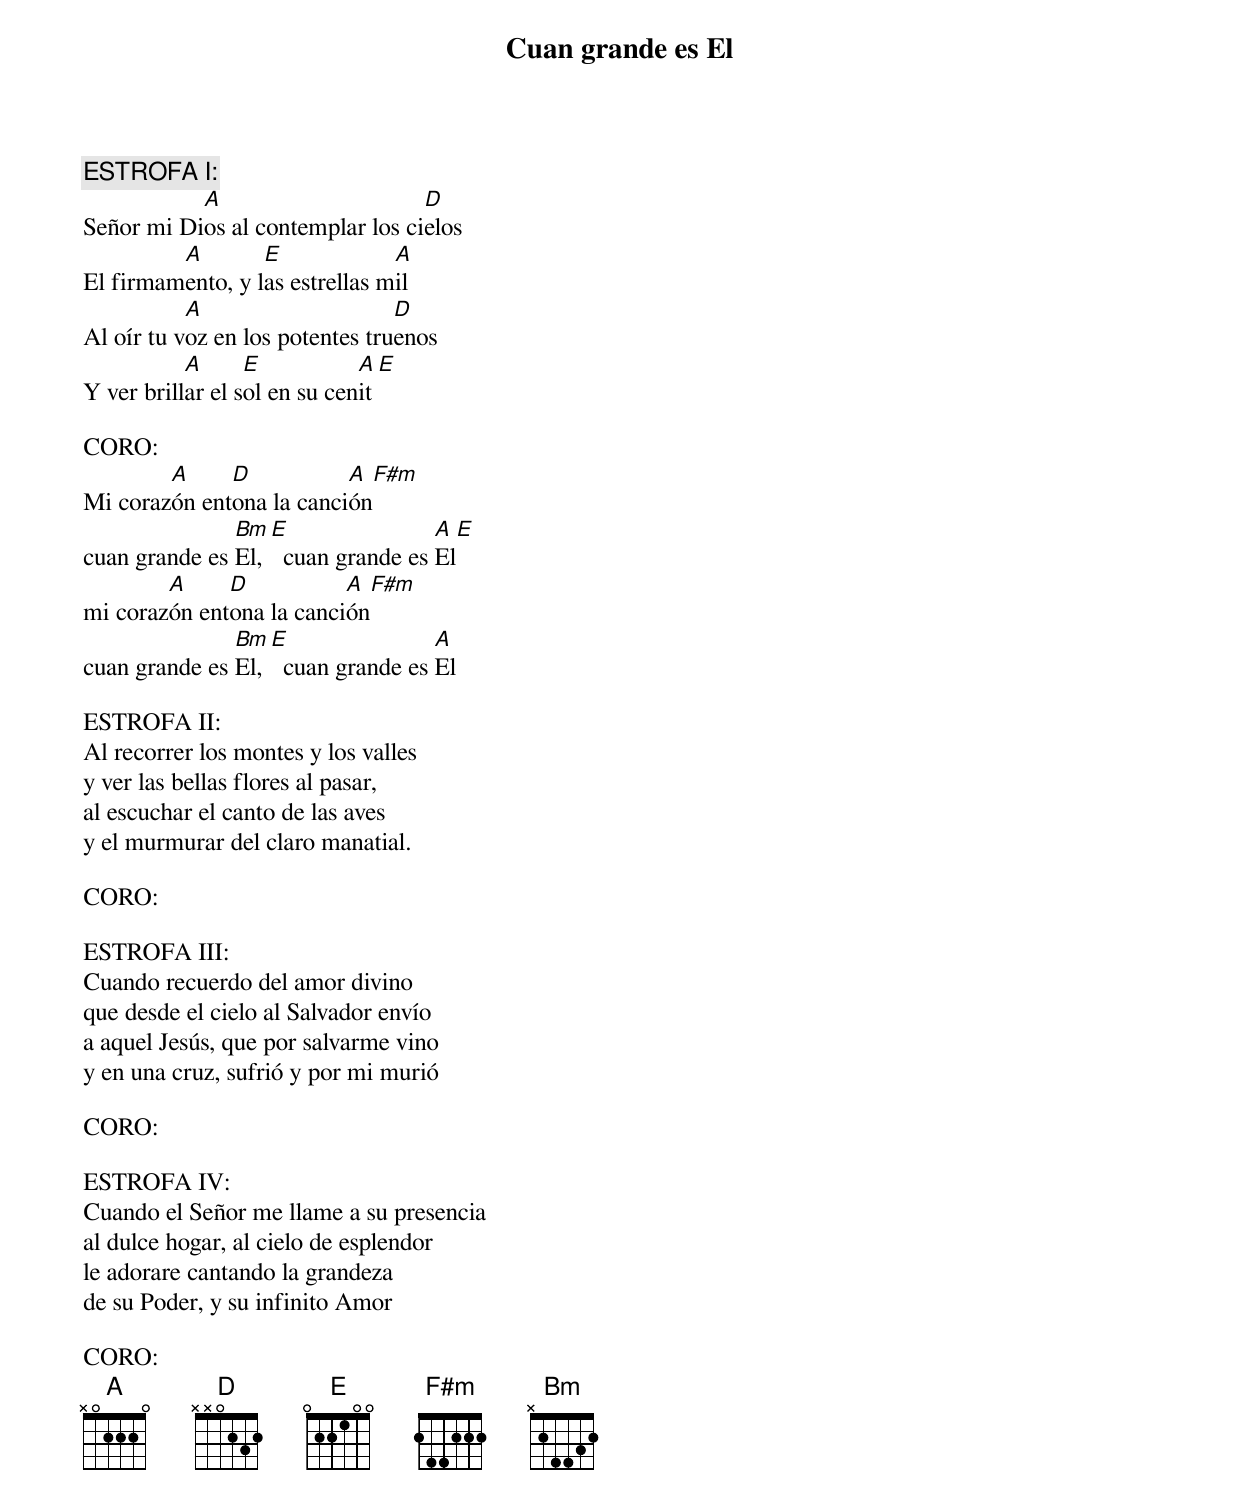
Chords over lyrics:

Cuan grande es El

ESTROFA I:
           A                      D
Señor mi Dios al contemplar los cielos
         A        E             A
El firmamento, y las estrellas mil
           A                     D
Al oír tu voz en los potentes truenos
           A      E           A  E
Y ver brillar el sol en su cenit

CORO:
        A     D           A  F#m
Mi corazón entona la canción
               Bm E                A E
cuan grande es El,  cuan grande es El
        A     D           A F#m
mi corazón entona la canción
               Bm E                A
cuan grande es El,  cuan grande es El

ESTROFA II:
Al recorrer los montes y los valles
y ver las bellas flores al pasar,
al escuchar el canto de las aves
y el murmurar del claro manatial.

CORO:

ESTROFA III:
Cuando recuerdo del amor divino
que desde el cielo al Salvador envío
a aquel Jesús, que por salvarme vino
y en una cruz, sufrió y por mi murió

CORO:

ESTROFA IV:
Cuando el Señor me llame a su presencia
al dulce hogar, al cielo de esplendor
le adorare cantando la grandeza
de su Poder, y su infinito Amor

CORO:
